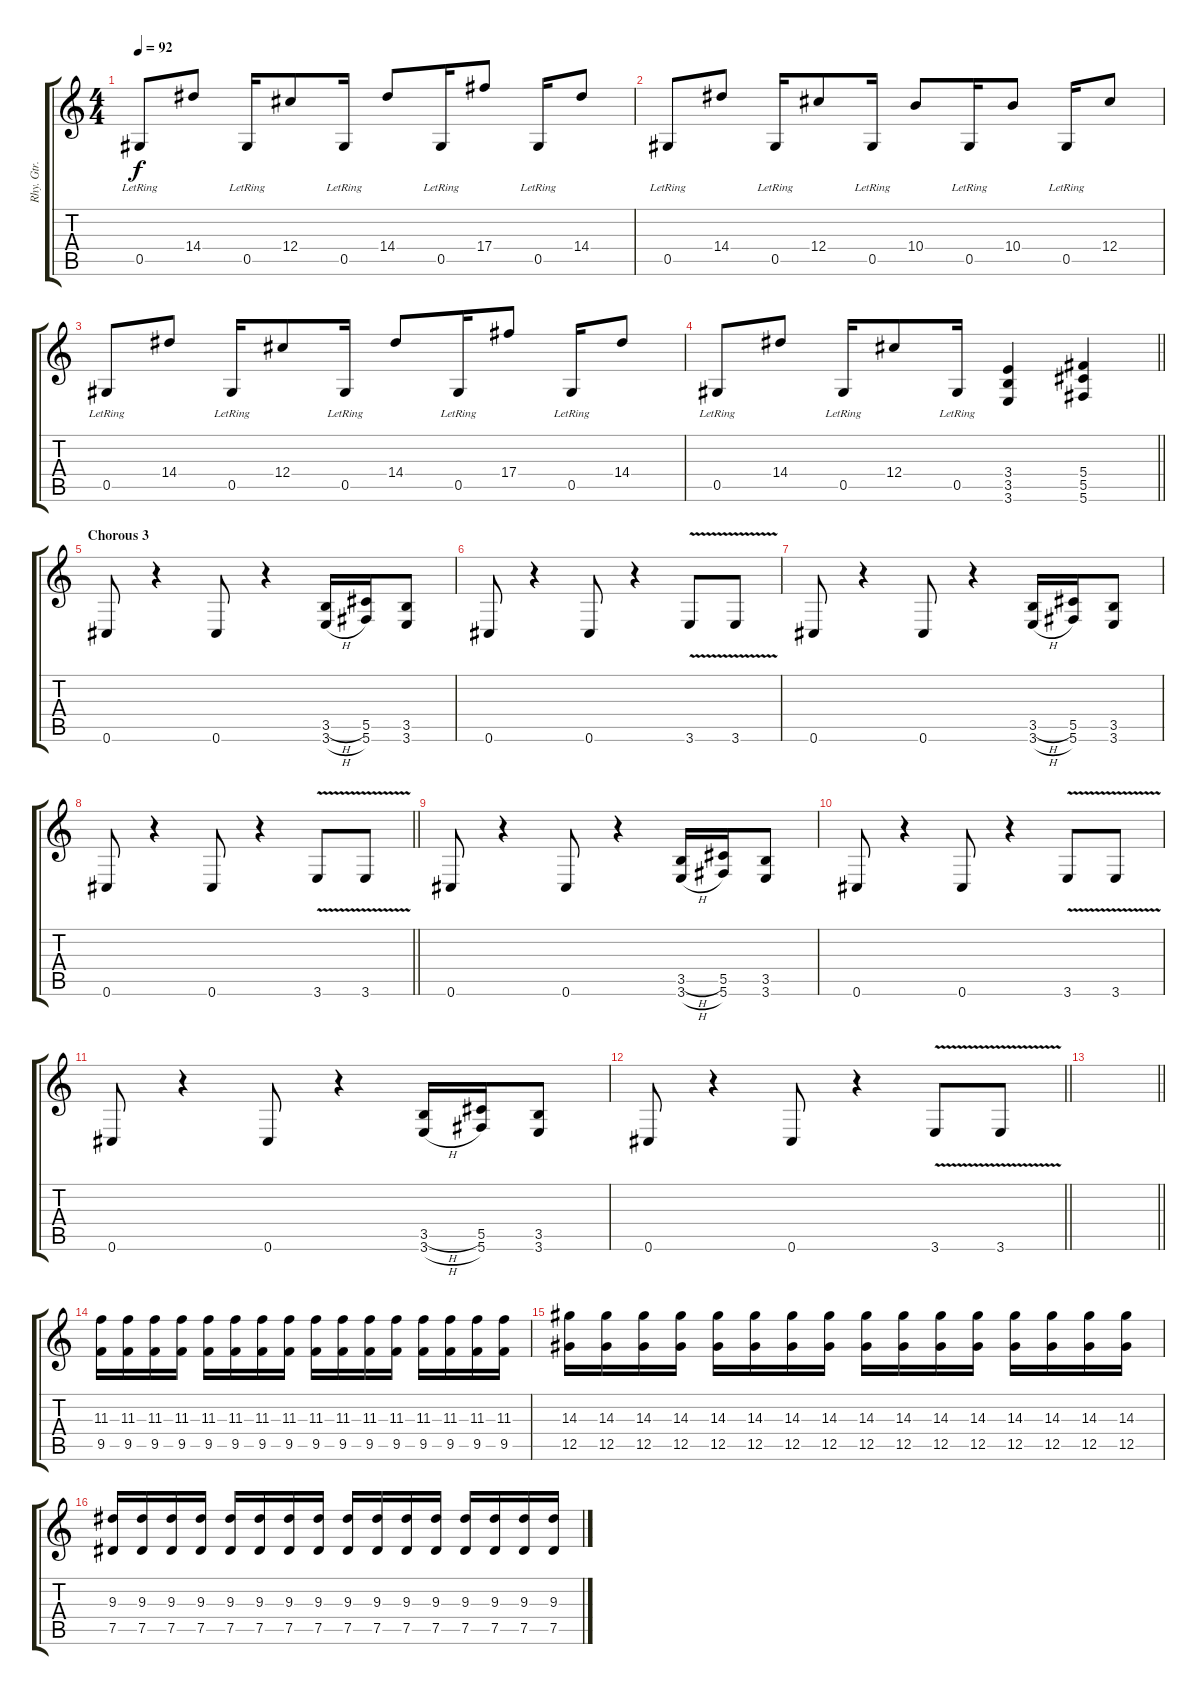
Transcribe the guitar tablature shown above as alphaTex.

\track ("Rhy. Gtr. 1" "Rhy. Gtr. ") {instrument distortionguitar}
\staff {score tabs}
\tuning (Eb4 Bb3 Gb3 Db3 Ab2 Db2) {hide}
\ts (4 4)
\section ("" "")
\tempo 92
\clef g2
\ks c
0.5{lr}.8{dy f} 14.4.8 0.5{lr}.16 12.4.8 0.5{lr}.16 14.4.8 0.5{lr}.16 17.4.8 0.5{lr}.16 14.4.8 |
0.5{lr}.8 14.4.8 0.5{lr}.16 12.4.8 0.5{lr}.16 10.4.8 0.5{lr}.16 10.4.8 0.5{lr}.16 12.4.8 |
0.5{lr}.8 14.4.8 0.5{lr}.16 12.4.8 0.5{lr}.16 14.4.8 0.5{lr}.16 17.4.8 0.5{lr}.16 14.4.8 |
\barLineRight lightlight
0.5{lr}.8 14.4.8 0.5{lr}.16 12.4.8 0.5{lr}.16 (3.4 3.5 3.6).4 (5.4 5.5 5.6).4 |
\section ("" "Chorous 3")
0.6.8 r.4 0.6.8 r.4 (3.5{h} 3.6{h}).16 (5.5 5.6).16 (3.5 3.6).8 |
0.6.8 r.4 0.6.8 r.4 3.6{v}.8 3.6{v}.8 |
0.6.8 r.4 0.6.8 r.4 (3.5{h} 3.6{h}).16 (5.5 5.6).16 (3.5 3.6).8 |
\barLineRight lightlight
0.6.8 r.4 0.6.8 r.4 3.6{v}.8 3.6{v}.8 |
\section ("" "")
0.6.8 r.4 0.6.8 r.4 (3.5{h} 3.6{h}).16 (5.5 5.6).16 (3.5 3.6).8 |
0.6.8 r.4 0.6.8 r.4 3.6{v}.8 3.6{v}.8 |
0.6.8 r.4 0.6.8 r.4 (3.5{h} 3.6{h}).16 (5.5 5.6).16 (3.5 3.6).8 |
\barLineRight lightlight
0.6.8 r.4 0.6.8 r.4 3.6{v}.8 3.6{v}.8 |
\section ("" "")
\barLineRight lightlight
|
\section ("" "")
(11.3 9.5).16 (11.3 9.5).16 (11.3 9.5).16 (11.3 9.5).16 (11.3 9.5).16 (11.3 9.5).16 (11.3 9.5).16 (11.3 9.5).16 (11.3 9.5).16 (11.3 9.5).16 (11.3 9.5).16 (11.3 9.5).16 (11.3 9.5).16 (11.3 9.5).16 (11.3 9.5).16 (11.3 9.5).16 |
(14.3 12.5).16 (14.3 12.5).16 (14.3 12.5).16 (14.3 12.5).16 (14.3 12.5).16 (14.3 12.5).16 (14.3 12.5).16 (14.3 12.5).16 (14.3 12.5).16 (14.3 12.5).16 (14.3 12.5).16 (14.3 12.5).16 (14.3 12.5).16 (14.3 12.5).16 (14.3 12.5).16 (14.3 12.5).16 |
(9.3 7.5).16 (9.3 7.5).16 (9.3 7.5).16 (9.3 7.5).16 (9.3 7.5).16 (9.3 7.5).16 (9.3 7.5).16 (9.3 7.5).16 (9.3 7.5).16 (9.3 7.5).16 (9.3 7.5).16 (9.3 7.5).16 (9.3 7.5).16 (9.3 7.5).16 (9.3 7.5).16 (9.3 7.5).16
